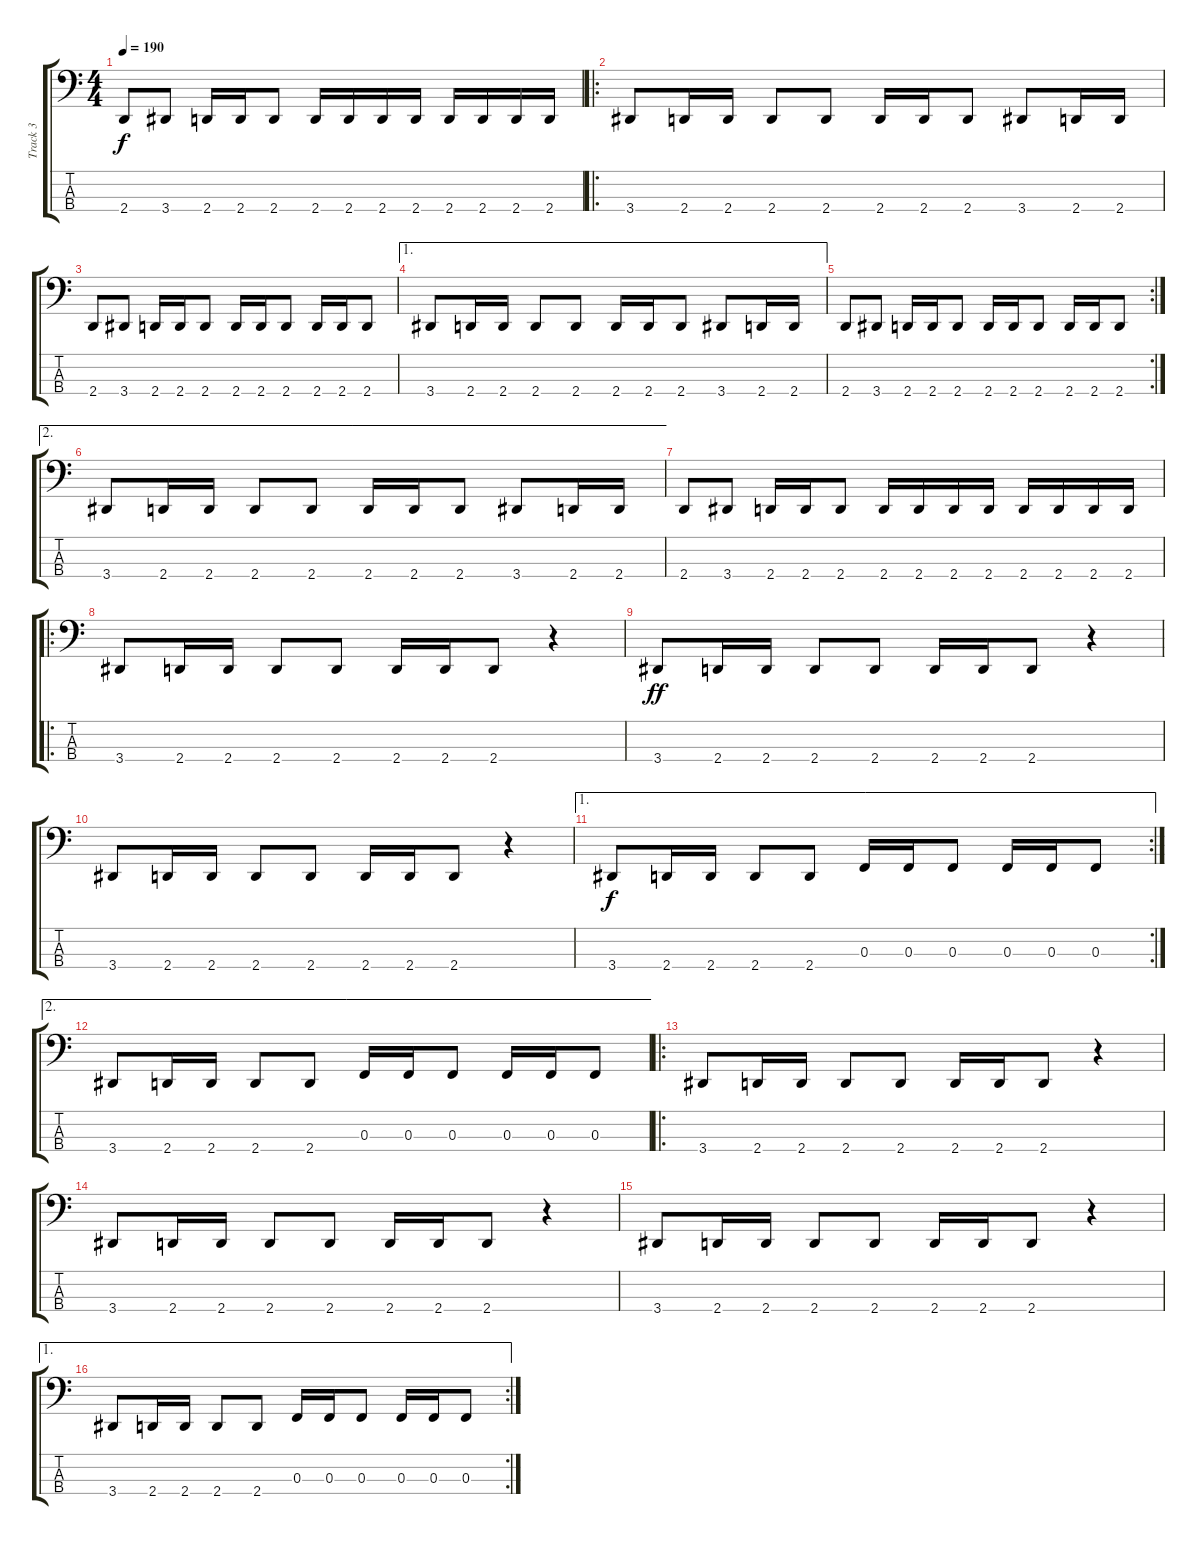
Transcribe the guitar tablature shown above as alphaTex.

\track ("Track 3" "Track 3") {instrument electricbassfinger}
\staff {score tabs}
\tuning (Eb2 Bb1 F1 C1) {hide}
\ts (4 4)
\tempo 190
\clef f4
\ks c
2.4.8{dy f} 3.4.8 2.4.16 2.4.16 2.4.8 2.4.16 2.4.16 2.4.16 2.4.16 2.4.16 2.4.16 2.4.16 2.4.16 |
\ro
3.4.8 2.4.16 2.4.16 2.4.8 2.4.8 2.4.16 2.4.16 2.4.8 3.4.8 2.4.16 2.4.16 |
2.4.8 3.4.8 2.4.16 2.4.16 2.4.8 2.4.16 2.4.16 2.4.8 2.4.16 2.4.16 2.4.8 |
\ae 1
3.4.8 2.4.16 2.4.16 2.4.8 2.4.8 2.4.16 2.4.16 2.4.8 3.4.8 2.4.16 2.4.16 |
\rc 2
2.4.8 3.4.8 2.4.16 2.4.16 2.4.8 2.4.16 2.4.16 2.4.8 2.4.16 2.4.16 2.4.8 |
\ae 2
3.4.8 2.4.16 2.4.16 2.4.8 2.4.8 2.4.16 2.4.16 2.4.8 3.4.8 2.4.16 2.4.16 |
2.4.8 3.4.8 2.4.16 2.4.16 2.4.8 2.4.16 2.4.16 2.4.16 2.4.16 2.4.16 2.4.16 2.4.16 2.4.16 |
\ro
3.4.8 2.4.16 2.4.16 2.4.8 2.4.8 2.4.16 2.4.16 2.4.8 r.4 |
3.4.8{dy ff} 2.4.16 2.4.16 2.4.8 2.4.8 2.4.16 2.4.16 2.4.8 r.4 |
3.4.8 2.4.16 2.4.16 2.4.8 2.4.8 2.4.16 2.4.16 2.4.8 r.4 |
\ae 1
\rc 2
3.4.8{dy f} 2.4.16 2.4.16 2.4.8 2.4.8 0.3.16 0.3.16 0.3.8 0.3.16 0.3.16 0.3.8 |
\ae 2
3.4.8 2.4.16 2.4.16 2.4.8 2.4.8 0.3.16 0.3.16 0.3.8 0.3.16 0.3.16 0.3.8 |
\ro
3.4.8 2.4.16 2.4.16 2.4.8 2.4.8 2.4.16 2.4.16 2.4.8 r.4 |
3.4.8 2.4.16 2.4.16 2.4.8 2.4.8 2.4.16 2.4.16 2.4.8 r.4 |
3.4.8 2.4.16 2.4.16 2.4.8 2.4.8 2.4.16 2.4.16 2.4.8 r.4 |
\ae 1
\rc 2
3.4.8 2.4.16 2.4.16 2.4.8 2.4.8 0.3.16 0.3.16 0.3.8 0.3.16 0.3.16 0.3.8
